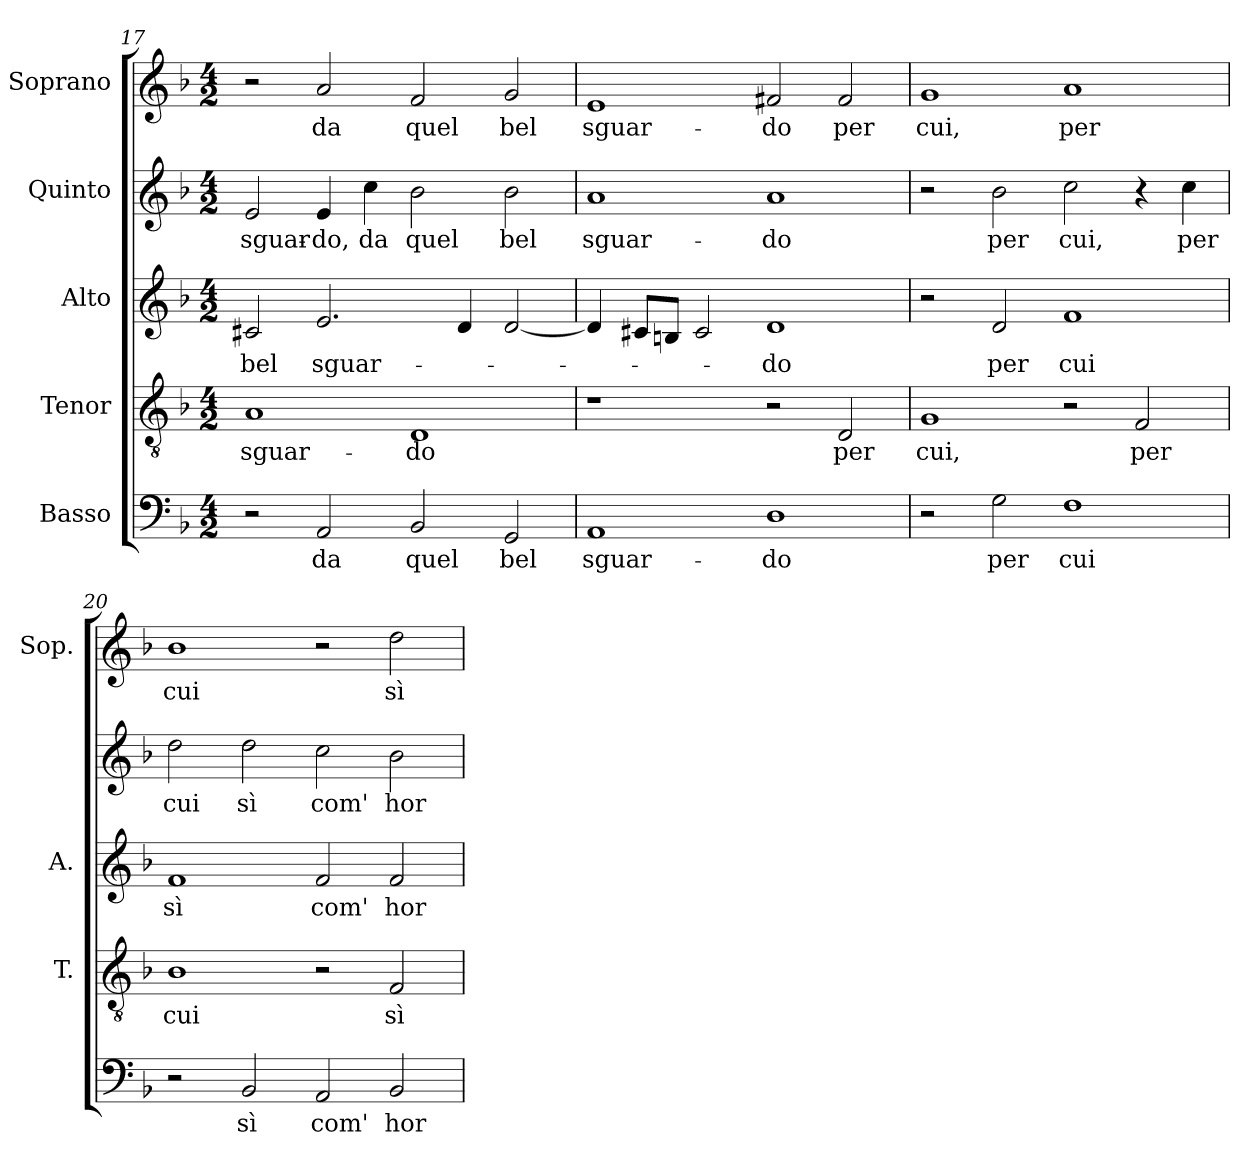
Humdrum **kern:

**kern	**text	**kern	**text	**kern	**text	**kern	**text	**kern	**text
*part5	*part5	*part4	*part4	*part3	*part3	*part2	*part2	*part1	*part1
*staff5	*staff5	*staff4	*staff4	*staff3	*staff3	*staff2	*staff2	*staff1	*staff1
*I"Basso	*	*I"Tenor	*	*I"Alto	*	*I"Quinto	*	*I"Soprano	*
*	*	*I'T.	*	*I'A.	*	*	*	*I'Sop.	*
*clefF4	*	*clefGv2	*	*clefG2	*	*clefG2	*	*clefG2	*
*	*	*ITrd7c12	*	*	*	*	*	*	*
*k[b-]	*	*k[b-]	*	*k[b-]	*	*k[b-]	*	*k[b-]	*
*F:	*	*F:	*	*F:	*	*F:	*	*F:	*
*M4/2	*	*M4/2	*	*M4/2	*	*M4/2	*	*M4/2	*
=17	=17	=17	=17	=17	=17	=17	=17	=17	=17
!	!	!	!LO:LY:b:color=#000000	!	!	!	!	!	!
!	!	!	!	!	!LO:LY:b:color=#000000	!	!	!	!
!	!	!	!	!	!	!	!LO:LY:b:color=#000000	!	!
2r	.	1AAi	sguar-	2c#Xi/	bel	2ei/	sguar-	2r	.
!	!LO:LY:b:color=#000000	!	!	!	!	!	!	!	!
!	!	!	!	!	!LO:LY:b:color=#000000	!	!	!	!
!	!	!	!	!	!	!	!LO:LY:b:color=#000000	!	!
!	!	!	!	!	!	!	!	!	!LO:LY:b:color=#000000
2AAi/	da	.	.	2.ei/	sguar-	4ei/	-do,	2ai/	da
!	!	!	!	!	!	!	!LO:LY:b:color=#000000	!	!
.	.	.	.	.	.	4cci\	da	.	.
!	!LO:LY:b:color=#000000	!	!	!	!	!	!	!	!
!	!	!	!LO:LY:b:color=#000000	!	!	!	!	!	!
!	!	!	!	!	!	!	!LO:LY:b:color=#000000	!	!
!	!	!	!	!	!	!	!	!	!LO:LY:b:color=#000000
2BB-i/	quel	1DDi	-do	.	.	2b-i\	quel	2fi/	quel
.	.	.	.	4di/	.	.	.	.	.
!	!LO:LY:b:color=#000000	!	!	!	!	!	!	!	!
!	!	!	!	!	!	!	!LO:LY:b:color=#000000	!	!
!	!	!	!	!	!	!	!	!	!LO:LY:b:color=#000000
2GGi/	bel	.	.	[2di/	.	2b-i\	bel	2gi/	bel
=18	=18	=18	=18	=18	=18	=18	=18	=18	=18
!	!LO:LY:b:color=#000000	!	!	!	!	!	!	!	!
!	!	!	!	!	!	!	!LO:LY:b:color=#000000	!	!
!	!	!	!	!	!	!	!	!	!LO:LY:b:color=#000000
1AAi	sguar-	1r	.	4di/]	.	1ai	sguar-	1ei	sguar-
.	.	.	.	8c#Xi/L	.	.	.	.	.
.	.	.	.	8Bni/J	.	.	.	.	.
.	.	.	.	2c#i/	.	.	.	.	.
!	!LO:LY:b:color=#000000	!	!	!	!	!	!	!	!
!	!	!	!	!	!LO:LY:b:color=#000000	!	!	!	!
!	!	!	!	!	!	!	!LO:LY:b:color=#000000	!	!
!	!	!	!	!	!	!	!	!	!LO:LY:b:color=#000000
1Di	-do	2r	.	1di	-do	1ai	-do	2f#Xi/	-do
!	!	!	!LO:LY:b:color=#000000	!	!	!	!	!	!
!	!	!	!	!	!	!	!	!	!LO:LY:b:color=#000000
.	.	2DDi/	per	.	.	.	.	2f#i/	per
!!LO:LB:g=z
=19	=19	=19	=19	=19	=19	=19	=19	=19	=19
!	!	!	!LO:LY:b:color=#000000	!	!	!	!	!	!
!	!	!	!	!	!	!	!	!	!LO:LY:b:color=#000000
2r	.	1GGi	cui,	2r	.	2r	.	1gi	cui,
!	!LO:LY:b:color=#000000	!	!	!	!	!	!	!	!
!	!	!	!	!	!LO:LY:b:color=#000000	!	!	!	!
!	!	!	!	!	!	!	!LO:LY:b:color=#000000	!	!
2Gi\	per	.	.	2di/	per	2b-i\	per	.	.
!	!LO:LY:b:color=#000000	!	!	!	!	!	!	!	!
!	!	!	!	!	!LO:LY:b:color=#000000	!	!	!	!
!	!	!	!	!	!	!	!LO:LY:b:color=#000000	!	!
!	!	!	!	!	!	!	!	!	!LO:LY:b:color=#000000
1Fi	cui	2r	.	1fi	cui	2cci\	cui,	1ai	per
!	!	!	!LO:LY:b:color=#000000	!	!	!	!	!	!
.	.	2FFi/	per	.	.	4r	.	.	.
!	!	!	!	!	!	!	!LO:LY:b:color=#000000	!	!
.	.	.	.	.	.	4cci\	per	.	.
=20	=20	=20	=20	=20	=20	=20	=20	=20	=20
!	!	!	!LO:LY:b:color=#000000	!	!	!	!	!	!
!	!	!	!	!	!LO:LY:b:color=#000000	!	!	!	!
!	!	!	!	!	!	!	!LO:LY:b:color=#000000	!	!
!	!	!	!	!	!	!	!	!	!LO:LY:b:color=#000000
2r	.	1BB-i	cui	1fi	sì	2ddi\	cui	1b-i	cui
!	!LO:LY:b:color=#000000	!	!	!	!	!	!	!	!
!	!	!	!	!	!	!	!LO:LY:b:color=#000000	!	!
2BB-i/	sì	.	.	.	.	2ddi\	sì	.	.
!	!LO:LY:b:color=#000000	!	!	!	!	!	!	!	!
!	!	!	!	!	!LO:LY:b:color=#000000	!	!	!	!
!	!	!	!	!	!	!	!LO:LY:b:color=#000000	!	!
2AAi/	com'	2r	.	2fi/	com'	2cci\	com'	2r	.
!	!LO:LY:b:color=#000000	!	!	!	!	!	!	!	!
!	!	!	!LO:LY:b:color=#000000	!	!	!	!	!	!
!	!	!	!	!	!LO:LY:b:color=#000000	!	!	!	!
!	!	!	!	!	!	!	!LO:LY:b:color=#000000	!	!
!	!	!	!	!	!	!	!	!	!LO:LY:b:color=#000000
2BB-i/	hor	2FFi/	sì	2fi/	hor	2b-i\	hor	2ddi\	sì
=	=	=	=	=	=	=	=	=	=
*-	*-	*-	*-	*-	*-	*-	*-	*-	*-
